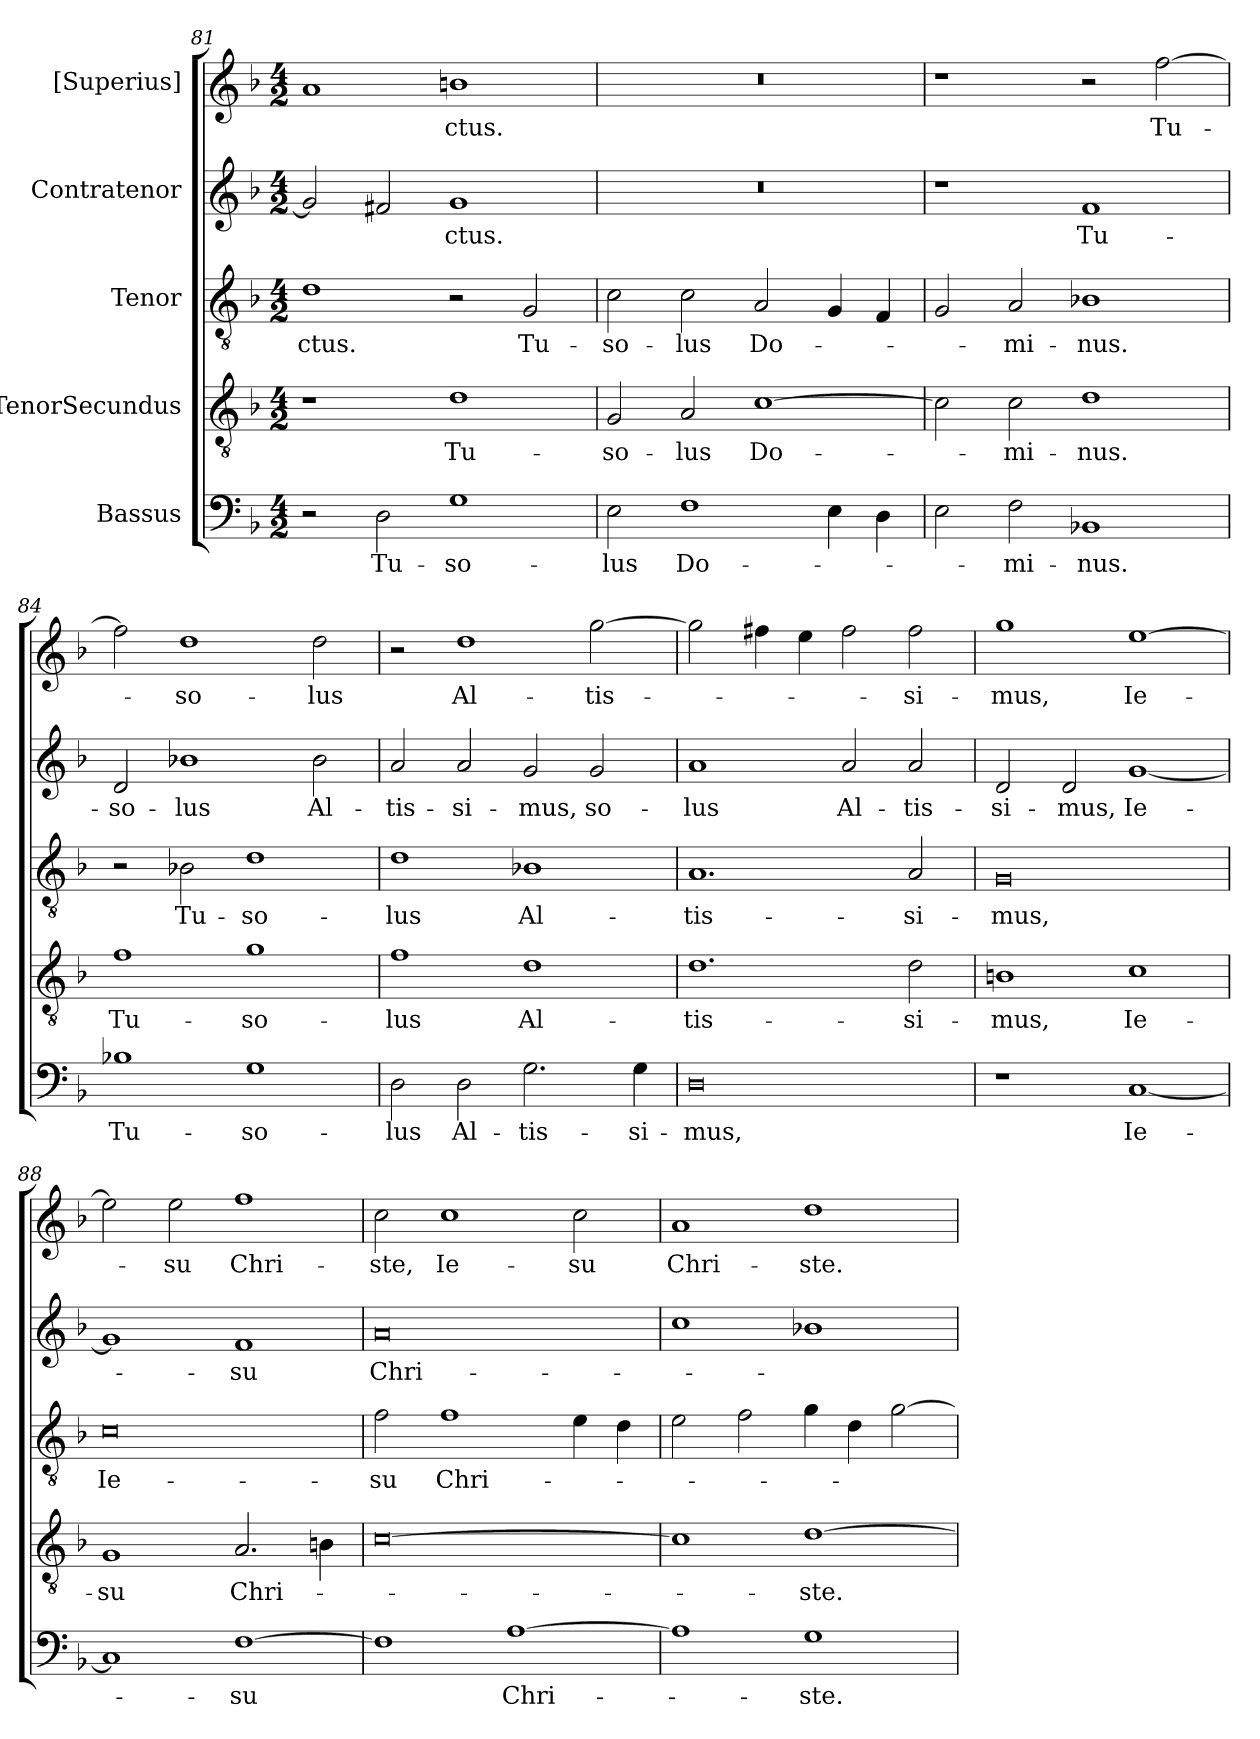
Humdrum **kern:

**kern	**text	**kern	**text	**kern	**text	**kern	**text	**kern	**text
*part5	*part5	*part4	*part4	*part3	*part3	*part2	*part2	*part1	*part1
*staff5	*staff5	*staff4	*staff4	*staff3	*staff3	*staff2	*staff2	*staff1	*staff1
*I"Bassus	*	*I"TenorSecundus	*	*I"Tenor	*	*I"Contratenor	*	*I"[Superius]	*
*clefF4	*	*clefGv2	*	*clefGv2	*	*clefG2	*	*clefG2	*
*k[b-]	*	*k[b-]	*	*k[b-]	*	*k[b-]	*	*k[b-]	*
*M4/2	*	*M4/2	*	*M4/2	*	*M4/2	*	*M4/2	*
=81	=81	=81	=81	=81	=81	=81	=81	=81	=81
2r	.	1r	.	1d\	-ctus.	2g/]	.	1a/	.
2D\	Tu-	.	.	.	.	2f#X/	.	.	.
1G\	so-	1d\	Tu-	2r	.	1g/	-ctus.	1bn\	-ctus.
.	.	.	.	2G/	Tu-	.	.	.	.
=82	=82	=82	=82	=82	=82	=82	=82	=82	=82
2E\	-lus	2G/	so-	2c\	so-	0r	.	0r	.
1F\	Do-	2A/	-lus	2c\	-lus	.	.	.	.
.	.	[1c\	Do-	2A/	Do-	.	.	.	.
4E\	.	.	.	4G/	.	.	.	.	.
4D\	.	.	.	4F/	.	.	.	.	.
=83	=83	=83	=83	=83	=83	=83	=83	=83	=83
2E\	.	2c\]	.	2G/	.	1r	.	1r	.
2F\	-mi-	2c\	-mi-	2A/	-mi-	.	.	.	.
1BB-X/	-nus.	1d\	-nus.	1B-X\	-nus.	1f/	Tu-	2r	.
.	.	.	.	.	.	.	.	[2ff\	Tu-
=84	=84	=84	=84	=84	=84	=84	=84	=84	=84
1B-X\	Tu-	1f\	Tu-	2r	.	2d/	so-	2ff\]	.
.	.	.	.	2B-X\	Tu-	1b-X\	-lus	1dd\	so-
1G\	so-	1g\	so-	1d\	so-	.	.	.	.
.	.	.	.	.	.	2b-\	Al-	2dd\	-lus
=85	=85	=85	=85	=85	=85	=85	=85	=85	=85
2D\	-lus	1f\	-lus	1d\	-lus	2a/	-tis-	2r	.
2D\	Al-	.	.	.	.	2a/	-si-	1dd\	Al-
2.G\	-tis-	1d\	Al-	1B-X\	Al-	2g/	-mus,	.	.
.	.	.	.	.	.	2g/	so-	[2gg\	-tis-
4G\	-si-	.	.	.	.	.	.	.	.
=86	=86	=86	=86	=86	=86	=86	=86	=86	=86
0D\	-mus,	1.d\	-tis-	1.A/	-tis-	1a/	-lus	2gg\]	.
.	.	.	.	.	.	.	.	4ff#X\	.
.	.	.	.	.	.	.	.	4ee\	.
.	.	.	.	.	.	2a/	Al-	2ff#\	.
.	.	2d\	-si-	2A/	-si-	2a/	-tis-	2ff#\	-si-
=87	=87	=87	=87	=87	=87	=87	=87	=87	=87
1r	.	1Bn\	-mus,	0G/	-mus,	2d/	-si-	1gg\	-mus,
.	.	.	.	.	.	2d/	-mus,	.	.
[1C/	Ie-	1c\	Ie-	.	.	[1g/	Ie-	[1ee\	Ie-
=88	=88	=88	=88	=88	=88	=88	=88	=88	=88
1C/]	.	1G/	-su	0c\	Ie-	1g/]	.	2ee\]	.
.	.	.	.	.	.	.	.	2ee\	-su
[1F\	-su	2.A/	Chri-	.	.	1f/	-su	1ff\	Chri-
.	.	4Bn\	.	.	.	.	.	.	.
=89	=89	=89	=89	=89	=89	=89	=89	=89	=89
1F\]	.	[0c\	.	2f\	-su	0a/	Chri-	2cc\	-ste,
.	.	.	.	1f\	Chri-	.	.	1cc\	Ie-
[1A\	Chri-	.	.	.	.	.	.	.	.
.	.	.	.	4e\	.	.	.	2cc\	-su
.	.	.	.	4d\	.	.	.	.	.
=90	=90	=90	=90	=90	=90	=90	=90	=90	=90
1A\]	.	1c\]	.	2e\	.	1cc\	.	1a/	Chri-
.	.	.	.	2f\	.	.	.	.	.
1G\	-ste.	[1d\	-ste.	4g\	.	1b-X\	.	1dd\	-ste.
.	.	.	.	4d\	.	.	.	.	.
.	.	.	.	[2g\	.	.	.	.	.
=	=	=	=	=	=	=	=	=	=
*-	*-	*-	*-	*-	*-	*-	*-	*-	*-
